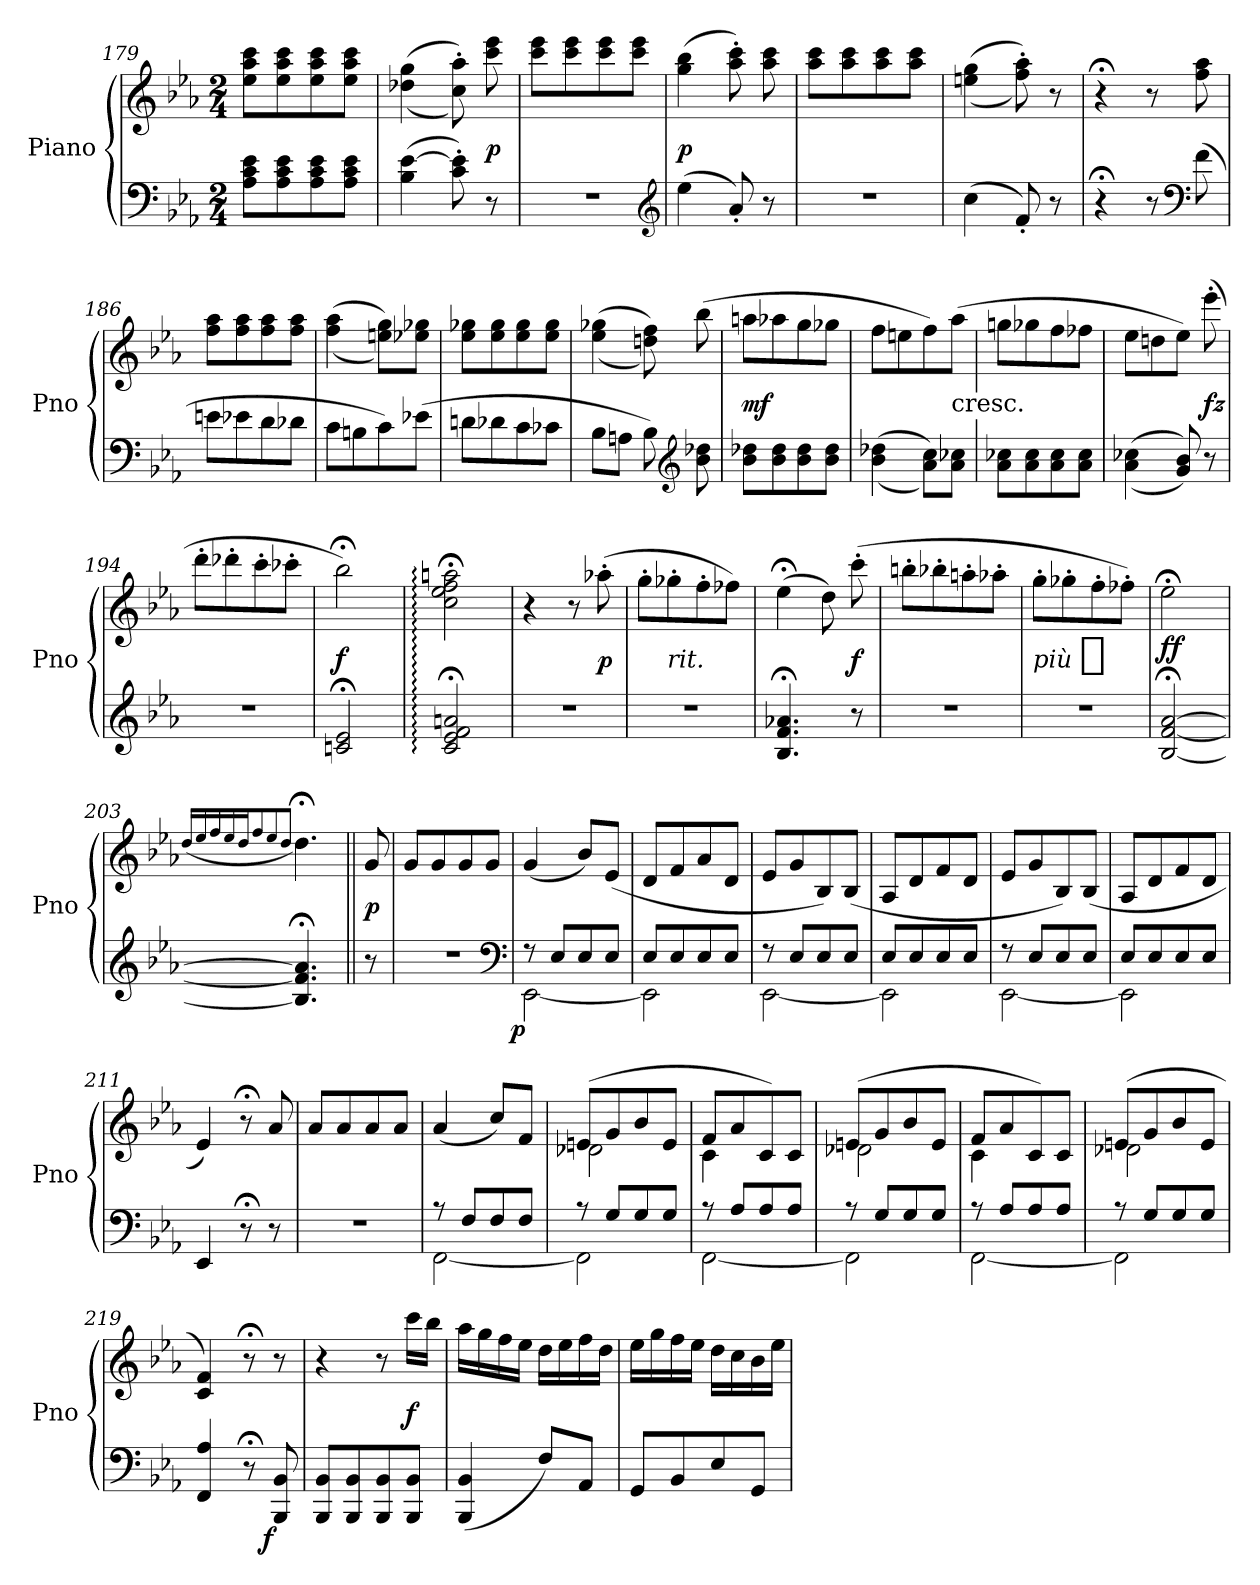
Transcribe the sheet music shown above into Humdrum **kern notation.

**kern	**kern	**dynam
*part1	*part1	*part1
*staff2	*staff1	*staff1/2
*I"Piano	*	*
*I'Pno	*	*
!!LO:LB:g=z
*clefF4	*clefG2	*
*k[b-e-a-]	*k[b-e-a-]	*
*E-:	*E-:	*
*M2/4	*M2/4	*
=179	=179	=179
8A- 8c 8e-L	8ee- 8aa- 8cccL	.
8A- 8c 8e-	8ee- 8aa- 8ccc	.
8A- 8c 8e-	8ee- 8aa- 8ccc	.
8A- 8c 8e-J	8ee- 8aa- 8cccJ	.
=180	=180	=180
(<4B- [4e-	(<(>4dd-X 4gg	.
8c' 8e-]')	8cc' 8aa-'))	.
8r	8ccc 8eee-	p
=181	=181	=181
2r	8ccc 8eee-L	.
.	8ccc 8eee-	.
.	8ccc 8eee-	.
.	8ccc 8eee-J	.
*clefG2	*	*
=182	=182	=182
(4ee-	(4gg 4bb-	p
8a-')	8aa-' 8ccc')	.
8r	8aa- 8ccc	.
=183	=183	=183
2r	8aa- 8cccL	.
.	8aa- 8ccc	.
.	8aa- 8ccc	.
.	8aa- 8cccJ	.
=184	=184	=184
(4cc	(<(>4een 4gg	.
8f')	8ff' 8aa-'))	.
8r	8r	.
=185	=185	=185
4r;<	4r;<	.
8r	8r	.
*clefF4	*	*
(8f	8ff 8aa-	.
=186	=186	=186
8enL	8ff 8aa-L	.
8e-X	8ff 8aa-	.
8d	8ff 8aa-	.
8d-XJ	8ff 8aa-J	.
=187	=187	=187
8cL	(<(>4ff 4aa-	.
8Bn	.	.
8c)	8een 8ggL))	.
(8e-XJ	8ee-X 8gg-XJ	.
!!LO:LB:g=z
=188	=188	=188
8dnL	8ee- 8gg-XL	.
8d-X	8ee- 8gg-	.
8c	8ee- 8gg-	.
8c-XJ	8ee- 8gg-J	.
=189	=189	=189
8B-L	(<(>4ee- 4gg-X	.
8AnJ	.	.
8B-)	8ddn 8ff))	.
*clefG2	*	*
8b- 8dd-X	(8bb-	.
=190	=190	=190
8b- 8dd-XL	8aanL	mf
8b- 8dd-	8aa-X	.
8b- 8dd-	8gg	.
8b- 8dd-J	8gg-XJ	.
=191	=191	=191
(<(>4b- 4dd-X	8ffL	.
.	8een	.
8a- 8ccL))	8ff)	.
!	!LO:TX:c:t=cresc.	!
8a- 8cc-XJ	(8aa-J	.
=192	=192	=192
8a- 8cc-XL	8ggnL	.
8a- 8cc-	8gg-X	.
8a- 8cc-	8ff	.
8a- 8cc-J	8ff-XJ	.
=193	=193	=193
(<(>4a- 4cc-X	8ee-L	.
.	8ddn	.
8g 8b-))	8ee-J)	.
8r	(8eee-'	fz
=194	=194	=194
2r	8ddd'L	.
.	8ddd-X'	.
.	8ccc'	.
.	8ccc-X'J	.
=195	=195	=195
2cn;< 2e-;<	2bb-;<)	f
=196	=196	=196
2c::;< 2e-::;< 2f::;< 2an::;<	2cc::;< 2ee-::;< 2ff::;< 2aan::;<	.
=197	=197	=197
2r	4r	.
.	8r	.
.	(8aa-X'	p
!!LO:LB:g=z
=198	=198	=198
2r	8gg'L	.
!	!LO:TX:c:i:t=rit.	!
.	8gg-X'	.
.	8ff'	.
.	8ff-XJ)	.
=199	=199	=199
4.B-;< 4.f;< 4.a-X;<	(4ee-;<	.
.	8dd)	.
8r	(8ccc'	f
=200	=200	=200
2r	8bbn'L	.
.	8bb-X'	.
.	8aan'	.
.	8aa-X'J	.
=201	=201	=201
!	!	!LO:DY:t=pi&ugrave; %s
2r	8gg'L	f
.	8gg-X'	.
.	8ff'	.
.	8ff-X'J)	.
=202	=202	=202
[2B-;< [2f;< [2a-;<	2ee-;<	ff
=203	=203	=203
.	(16qddLL	.
.	16qee-	.
.	16qff	.
.	16qee-	.
.	16qddJ	.
.	8qff	.
.	8qee-	.
.	8qddJ	.
4.B-];< 4.f];< 4.a-];<	4.dd;<)	.
=||	=||	=||
8r	8g	p
=204	=204	=204
2r	8gL	.
.	8g	.
.	8g	.
.	8gJ	.
*clefF4	*	*
=205	=205	=205
*^	*	*
!	!	!	!LO:DY:b=2:rj
8r	[2EE-	(4g	p
8E-L	.	.	.
8E-	.	8b-L)	.
8E-J	.	(8e-J	.
=206	=206	=206	=206
8E-L	2EE-]	8dL	.
8E-	.	8f	.
8E-	.	8a-	.
8E-J	.	8dJ	.
!!LO:LB:g=z
=207	=207	=207	=207
8r	[2EE-	8e-L	.
8E-L	.	8g	.
8E-	.	8B-)	.
8E-J	.	(8B-J	.
=208	=208	=208	=208
8E-L	2EE-]	8A-L	.
8E-	.	8d	.
8E-	.	8f	.
8E-J	.	8dJ	.
=209	=209	=209	=209
8r	[2EE-	8e-L	.
8E-L	.	8g	.
8E-	.	8B-)	.
8E-J	.	(8B-J	.
=210	=210	=210	=210
8E-L	2EE-]	8A-L	.
8E-	.	8d	.
8E-	.	8f	.
8E-J	.	8dJ	.
*v	*v	*	*
=211	=211	=211
4EE-	4e-)	.
8r;<	8r;<	.
8r	8a-	.
=212	=212	=212
2r	8a-L	.
.	8a-	.
.	8a-	.
.	8a-J	.
=213	=213	=213
*^	*	*
8r	[2FF	(4a-	.
8FL	.	.	.
8F	.	8ccL)	.
8FJ	.	8fJ	.
=214	=214	=214	=214
*	*	*^	*
8r	2FF]	(8enL	2d-X	.
8GL	.	8g	.	.
8G	.	8b-	.	.
8GJ	.	8eJ	.	.
=215	=215	=215	=215	=215
8r	[2FF	8fL	4c	.
8A-L	.	8a-	.	.
8A-	.	8c)	4ryy	.
8A-J	.	8cJ	.	.
!!LO:LB:g=z	!!
=216	=216	=216	=216	=216
8r	2FF]	(8enL	2d-X	.
8GL	.	8g	.	.
8G	.	8b-	.	.
8GJ	.	8eJ	.	.
=217	=217	=217	=217	=217
8r	[2FF	8fL	4c	.
8A-L	.	8a-	.	.
8A-	.	8c)	4ryy	.
8A-J	.	8cJ	.	.
=218	=218	=218	=218	=218
8r	2FF]	(8enL	2d-X	.
8GL	.	8g	.	.
8G	.	8b-	.	.
8GJ	.	8eJ	.	.
*v	*v	*	*	*
*	*v	*v	*
=219	=219	=219
4FF 4A-	4c 4f)	.
8r;<	8r;<	.
!	!	!LO:DY:b=2:rj
8BBB- 8BB-	8r	f
=220	=220	=220
8BBB- 8BB-L	4r	.
8BBB- 8BB-	.	.
8BBB- 8BB-	8r	.
8BBB- 8BB-J	16cccLL	f
.	16bb-JJ	.
=221	=221	=221
(4BBB- 4BB-	16aa-LL	.
.	16gg	.
.	16ff	.
.	16ee-JJ	.
8FL)	16ddLL	.
.	16ee-	.
8AA-J	16ff	.
.	16ddJJ	.
=222	=222	=222
8GGL	16ee-LL	.
.	16gg	.
8BB-	16ff	.
.	16ee-JJ	.
8E-	16ddLL	.
.	16cc	.
8GGJ	16b-	.
.	16ee-JJ	.
=	=	=
*-	*-	*-
